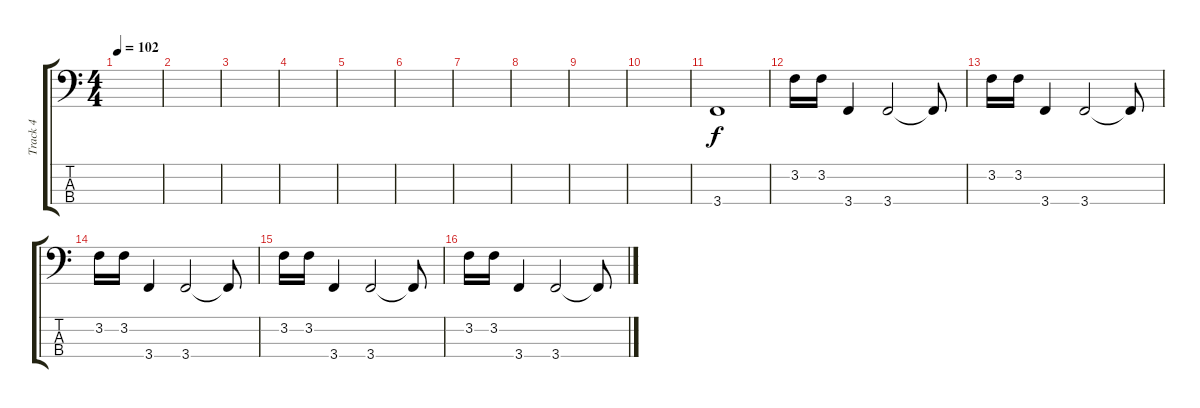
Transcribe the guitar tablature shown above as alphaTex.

\track ("Track 4" "Track 4") {instrument synthbass1}
\staff {score tabs}
\tuning (G2 D2 A1 D1) {hide}
\ts (4 4)
\tempo 102
\clef f4
\ks c
|
|
|
|
|
|
|
|
|
|
3.4.1 |
3.2.16 3.2.16 3.4.4 3.4.2 3.4{t}.8 |
3.2.16 3.2.16 3.4.4 3.4.2 3.4{t}.8 |
3.2.16 3.2.16 3.4.4 3.4.2 3.4{t}.8 |
3.2.16 3.2.16 3.4.4 3.4.2 3.4{t}.8 |
3.2.16 3.2.16 3.4.4 3.4.2 3.4{t}.8
